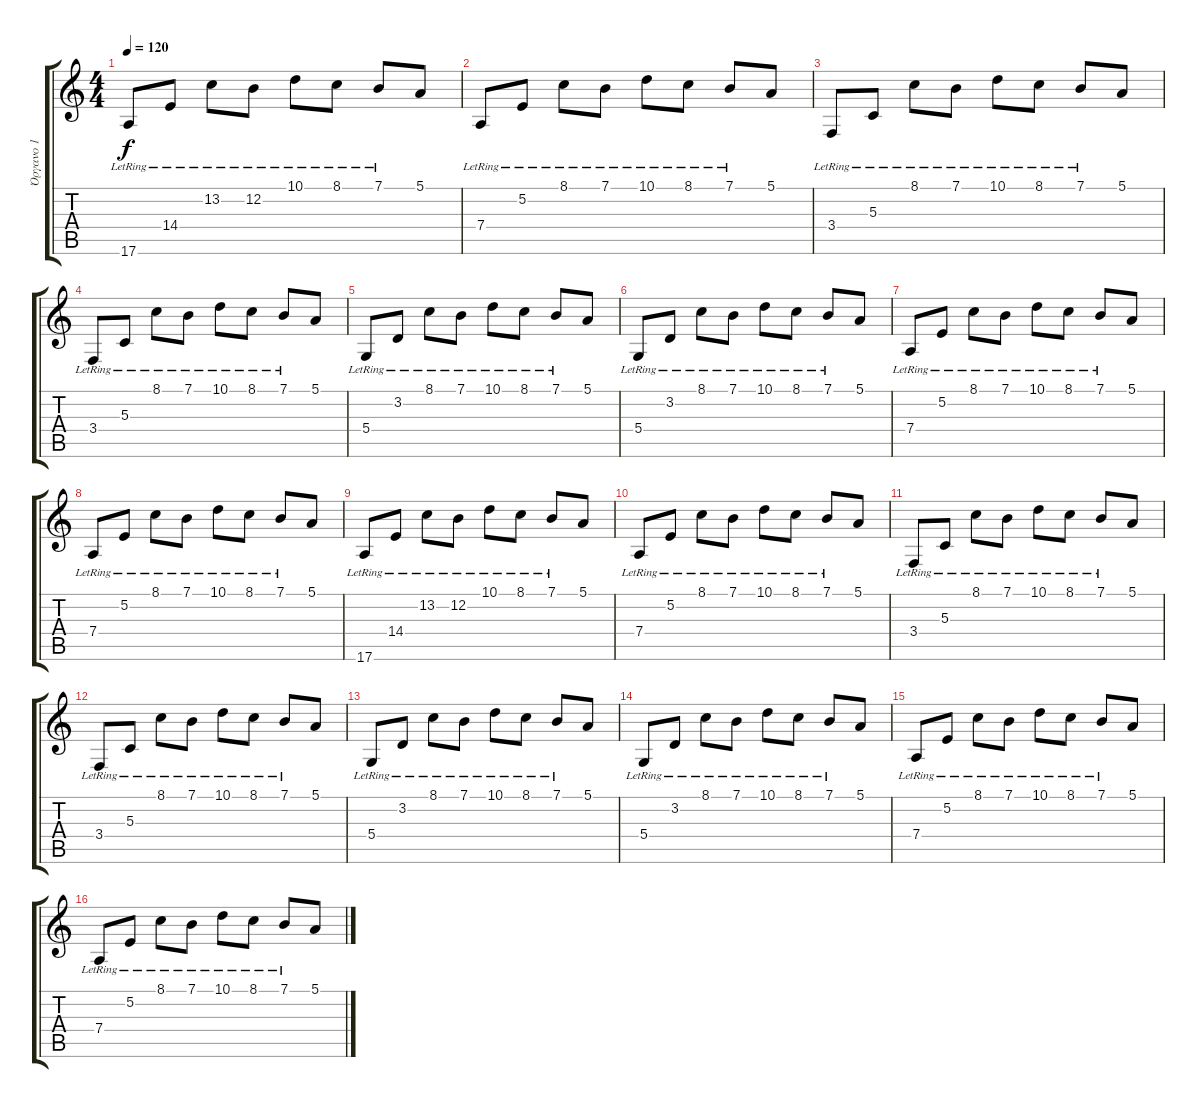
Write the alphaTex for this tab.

\track ("Όργανο 1" "Όργανο 1") {instrument acousticgrandpiano}
\staff {score tabs}
\tuning (E4 B3 G3 D3 A2 E2) {hide}
\ts (4 4)
\tempo 120
\clef g2
\ks c
17.6{lr}.8{dy f} 14.4{lr}.8 13.2{lr}.8 12.2{lr}.8 10.1{lr}.8 8.1{lr}.8 7.1{lr}.8 5.1.8 |
7.4{lr}.8 5.2{lr}.8 8.1{lr}.8 7.1{lr}.8 10.1{lr}.8 8.1{lr}.8 7.1{lr}.8 5.1.8 |
3.4{lr}.8 5.3{lr}.8 8.1{lr}.8 7.1{lr}.8 10.1{lr}.8 8.1{lr}.8 7.1{lr}.8 5.1.8 |
3.4{lr}.8 5.3{lr}.8 8.1{lr}.8 7.1{lr}.8 10.1{lr}.8 8.1{lr}.8 7.1{lr}.8 5.1.8 |
5.4{lr}.8 3.2{lr}.8 8.1{lr}.8 7.1{lr}.8 10.1{lr}.8 8.1{lr}.8 7.1{lr}.8 5.1.8 |
5.4{lr}.8 3.2{lr}.8 8.1{lr}.8 7.1{lr}.8 10.1{lr}.8 8.1{lr}.8 7.1{lr}.8 5.1.8 |
7.4{lr}.8 5.2{lr}.8 8.1{lr}.8 7.1{lr}.8 10.1{lr}.8 8.1{lr}.8 7.1{lr}.8 5.1.8 |
7.4{lr}.8 5.2{lr}.8 8.1{lr}.8 7.1{lr}.8 10.1{lr}.8 8.1{lr}.8 7.1{lr}.8 5.1.8 |
17.6{lr}.8 14.4{lr}.8 13.2{lr}.8 12.2{lr}.8 10.1{lr}.8 8.1{lr}.8 7.1{lr}.8 5.1.8 |
7.4{lr}.8 5.2{lr}.8 8.1{lr}.8 7.1{lr}.8 10.1{lr}.8 8.1{lr}.8 7.1{lr}.8 5.1.8 |
3.4{lr}.8 5.3{lr}.8 8.1{lr}.8 7.1{lr}.8 10.1{lr}.8 8.1{lr}.8 7.1{lr}.8 5.1.8 |
3.4{lr}.8 5.3{lr}.8 8.1{lr}.8 7.1{lr}.8 10.1{lr}.8 8.1{lr}.8 7.1{lr}.8 5.1.8 |
5.4{lr}.8 3.2{lr}.8 8.1{lr}.8 7.1{lr}.8 10.1{lr}.8 8.1{lr}.8 7.1{lr}.8 5.1.8 |
5.4{lr}.8 3.2{lr}.8 8.1{lr}.8 7.1{lr}.8 10.1{lr}.8 8.1{lr}.8 7.1{lr}.8 5.1.8 |
7.4{lr}.8 5.2{lr}.8 8.1{lr}.8 7.1{lr}.8 10.1{lr}.8 8.1{lr}.8 7.1{lr}.8 5.1.8 |
7.4{lr}.8 5.2{lr}.8 8.1{lr}.8 7.1{lr}.8 10.1{lr}.8 8.1{lr}.8 7.1{lr}.8 5.1.8
